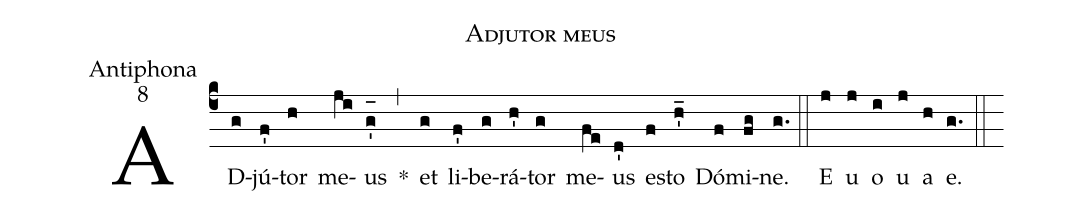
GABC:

name:Adjutor meus;
office-part:Antiphona;
mode:8;
%%
(c4) AD(g)jú(f')tor(h) me(ji)us(g'_[oh:h]) *(,) et(g) li(f')be(g)rá(h')tor(g) me(fe)us(d') e(f)sto(h'_) Dó(f)mi(fg)ne.(g.) (::) <eu>E(j) u(j) o(i) u(j) a(h) e.</eu>(g.) (::)
